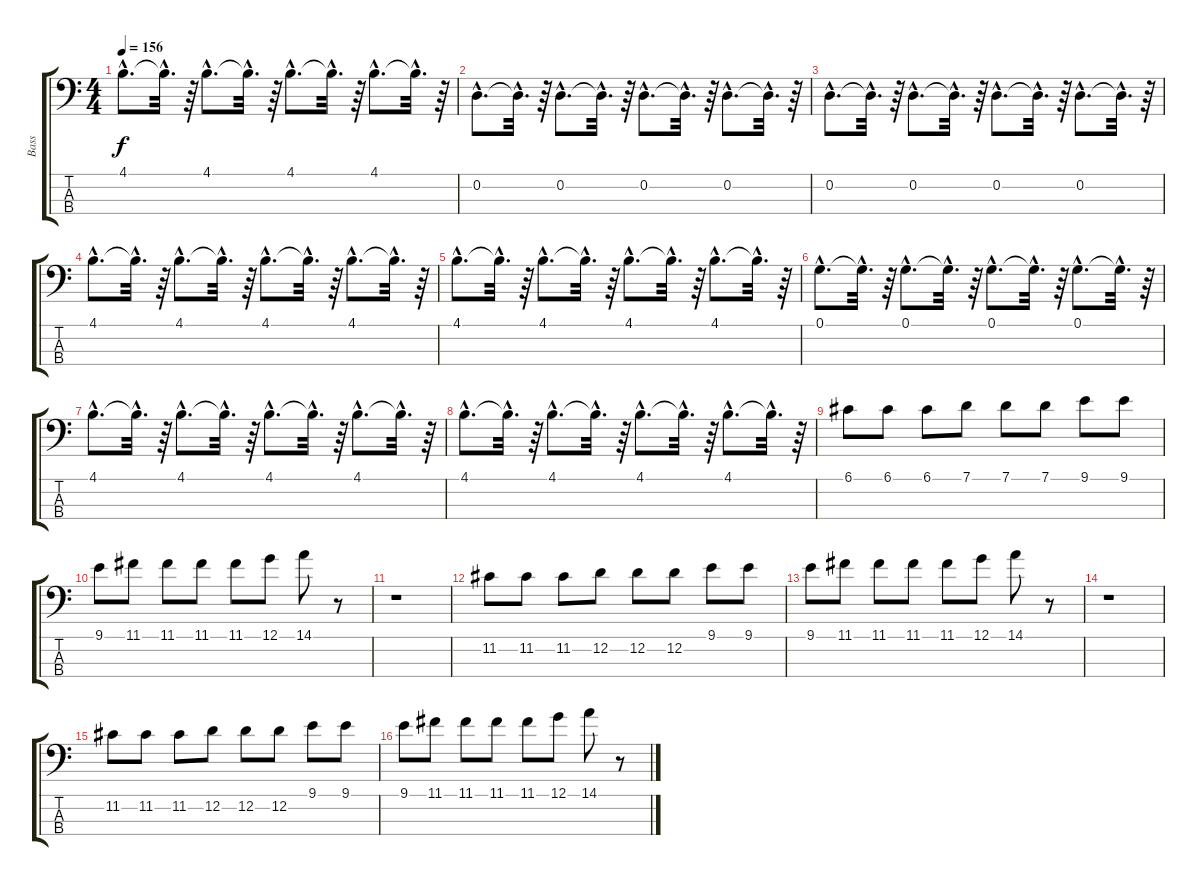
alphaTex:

\track ("Bass" "Bass") {instrument electricbasspick}
\staff {score tabs}
\tuning (G2 D2 A1 E1) {hide}
\ts (4 4)
\tempo 156
\clef f4
\ks c
4.1{hac}.8{d dy f} 4.1{hac t}.32{d} r.64 4.1{hac}.8{d} 4.1{hac t}.32{d} r.64 4.1{hac}.8{d} 4.1{hac t}.32{d} r.64 4.1{hac}.8{d} 4.1{hac t}.32{d} r.64 |
0.2{hac}.8{d} 0.2{hac t}.32{d} r.64 0.2{hac}.8{d} 0.2{hac t}.32{d} r.64 0.2{hac}.8{d} 0.2{hac t}.32{d} r.64 0.2{hac}.8{d} 0.2{hac t}.32{d} r.64 |
0.2{hac}.8{d} 0.2{hac t}.32{d} r.64 0.2{hac}.8{d} 0.2{hac t}.32{d} r.64 0.2{hac}.8{d} 0.2{hac t}.32{d} r.64 0.2{hac}.8{d} 0.2{hac t}.32{d} r.64 |
4.1{hac}.8{d} 4.1{hac t}.32{d} r.64 4.1{hac}.8{d} 4.1{hac t}.32{d} r.64 4.1{hac}.8{d} 4.1{hac t}.32{d} r.64 4.1{hac}.8{d} 4.1{hac t}.32{d} r.64 |
4.1{hac}.8{d} 4.1{hac t}.32{d} r.64 4.1{hac}.8{d} 4.1{hac t}.32{d} r.64 4.1{hac}.8{d} 4.1{hac t}.32{d} r.64 4.1{hac}.8{d} 4.1{hac t}.32{d} r.64 |
0.1{hac}.8{d} 0.1{hac t}.32{d} r.64 0.1{hac}.8{d} 0.1{hac t}.32{d} r.64 0.1{hac}.8{d} 0.1{hac t}.32{d} r.64 0.1{hac}.8{d} 0.1{hac t}.32{d} r.64 |
4.1{hac}.8{d} 4.1{hac t}.32{d} r.64 4.1{hac}.8{d} 4.1{hac t}.32{d} r.64 4.1{hac}.8{d} 4.1{hac t}.32{d} r.64 4.1{hac}.8{d} 4.1{hac t}.32{d} r.64 |
4.1{hac}.8{d} 4.1{hac t}.32{d} r.64 4.1{hac}.8{d} 4.1{hac t}.32{d} r.64 4.1{hac}.8{d} 4.1{hac t}.32{d} r.64 4.1{hac}.8{d} 4.1{hac t}.32{d} r.64 |
6.1.8 6.1.8 6.1.8 7.1.8 7.1.8 7.1.8 9.1.8 9.1.8 |
9.1.8 11.1.8 11.1.8 11.1.8 11.1.8 12.1.8 14.1.8 r.8 |
r.1 |
11.2.8 11.2.8 11.2.8 12.2.8 12.2.8 12.2.8 9.1.8 9.1.8 |
9.1.8 11.1.8 11.1.8 11.1.8 11.1.8 12.1.8 14.1.8 r.8 |
r.1 |
11.2.8 11.2.8 11.2.8 12.2.8 12.2.8 12.2.8 9.1.8 9.1.8 |
9.1.8 11.1.8 11.1.8 11.1.8 11.1.8 12.1.8 14.1.8 r.8
